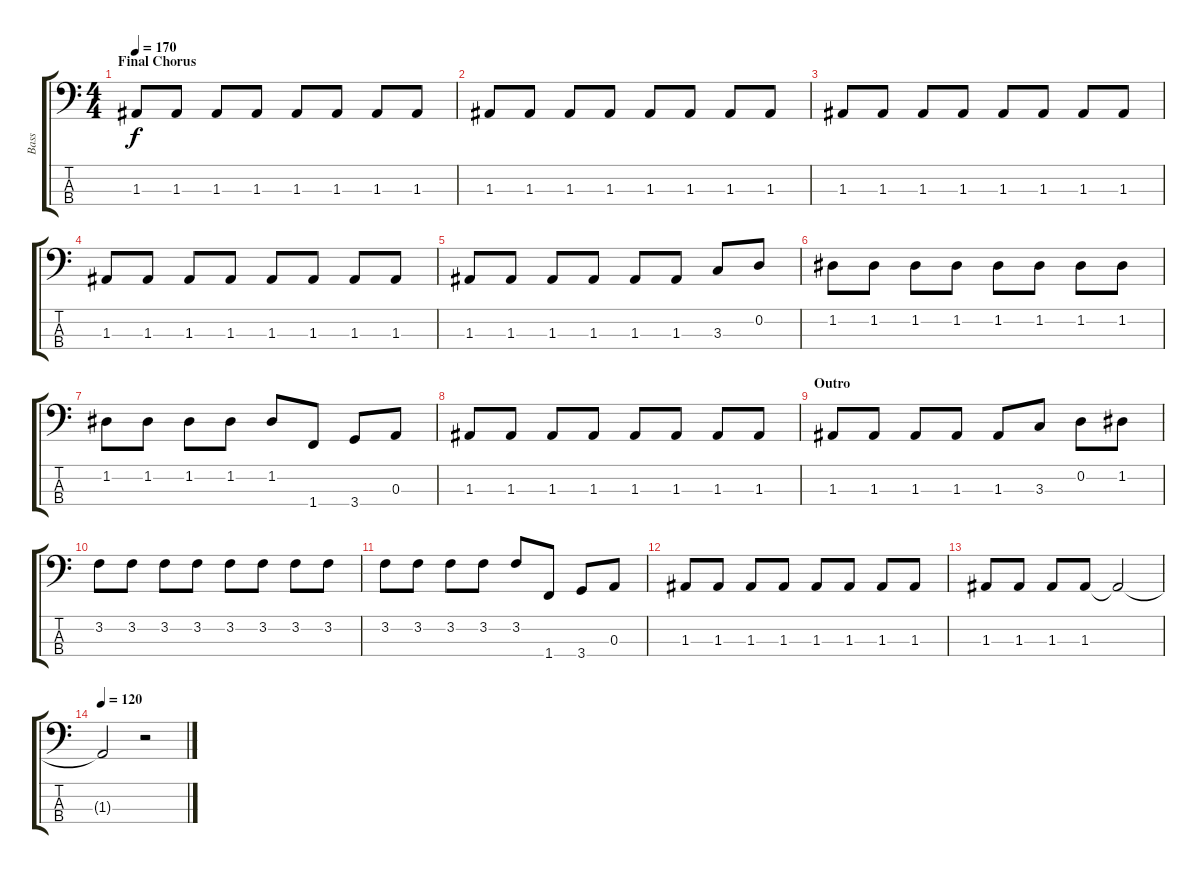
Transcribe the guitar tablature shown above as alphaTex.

\track ("Bass" "Bass") {instrument electricbassfinger}
\staff {score tabs}
\tuning (G2 D2 A1 E1) {hide}
\ts (4 4)
\section ("" "Final Chorus")
\tempo 170
\clef f4
\ks c
1.3.8{dy f} 1.3.8 1.3.8 1.3.8 1.3.8 1.3.8 1.3.8 1.3.8 |
1.3.8 1.3.8 1.3.8 1.3.8 1.3.8 1.3.8 1.3.8 1.3.8 |
1.3.8 1.3.8 1.3.8 1.3.8 1.3.8 1.3.8 1.3.8 1.3.8 |
1.3.8 1.3.8 1.3.8 1.3.8 1.3.8 1.3.8 1.3.8 1.3.8 |
1.3.8 1.3.8 1.3.8 1.3.8 1.3.8 1.3.8 3.3.8 0.2.8 |
1.2.8 1.2.8 1.2.8 1.2.8 1.2.8 1.2.8 1.2.8 1.2.8 |
1.2.8 1.2.8 1.2.8 1.2.8 1.2.8 1.4.8 3.4.8 0.3.8 |
1.3.8 1.3.8 1.3.8 1.3.8 1.3.8 1.3.8 1.3.8 1.3.8 |
\section ("" "Outro")
1.3.8 1.3.8 1.3.8 1.3.8 1.3.8 3.3.8 0.2.8 1.2.8 |
3.2.8 3.2.8 3.2.8 3.2.8 3.2.8 3.2.8 3.2.8 3.2.8 |
3.2.8 3.2.8 3.2.8 3.2.8 3.2.8 1.4.8 3.4.8 0.3.8 |
1.3.8 1.3.8 1.3.8 1.3.8 1.3.8 1.3.8 1.3.8 1.3.8 |
1.3.8 1.3.8 1.3.8 1.3.8 1.3{t}.2 |
\tempo 120
1.3{t}.2 r.2
